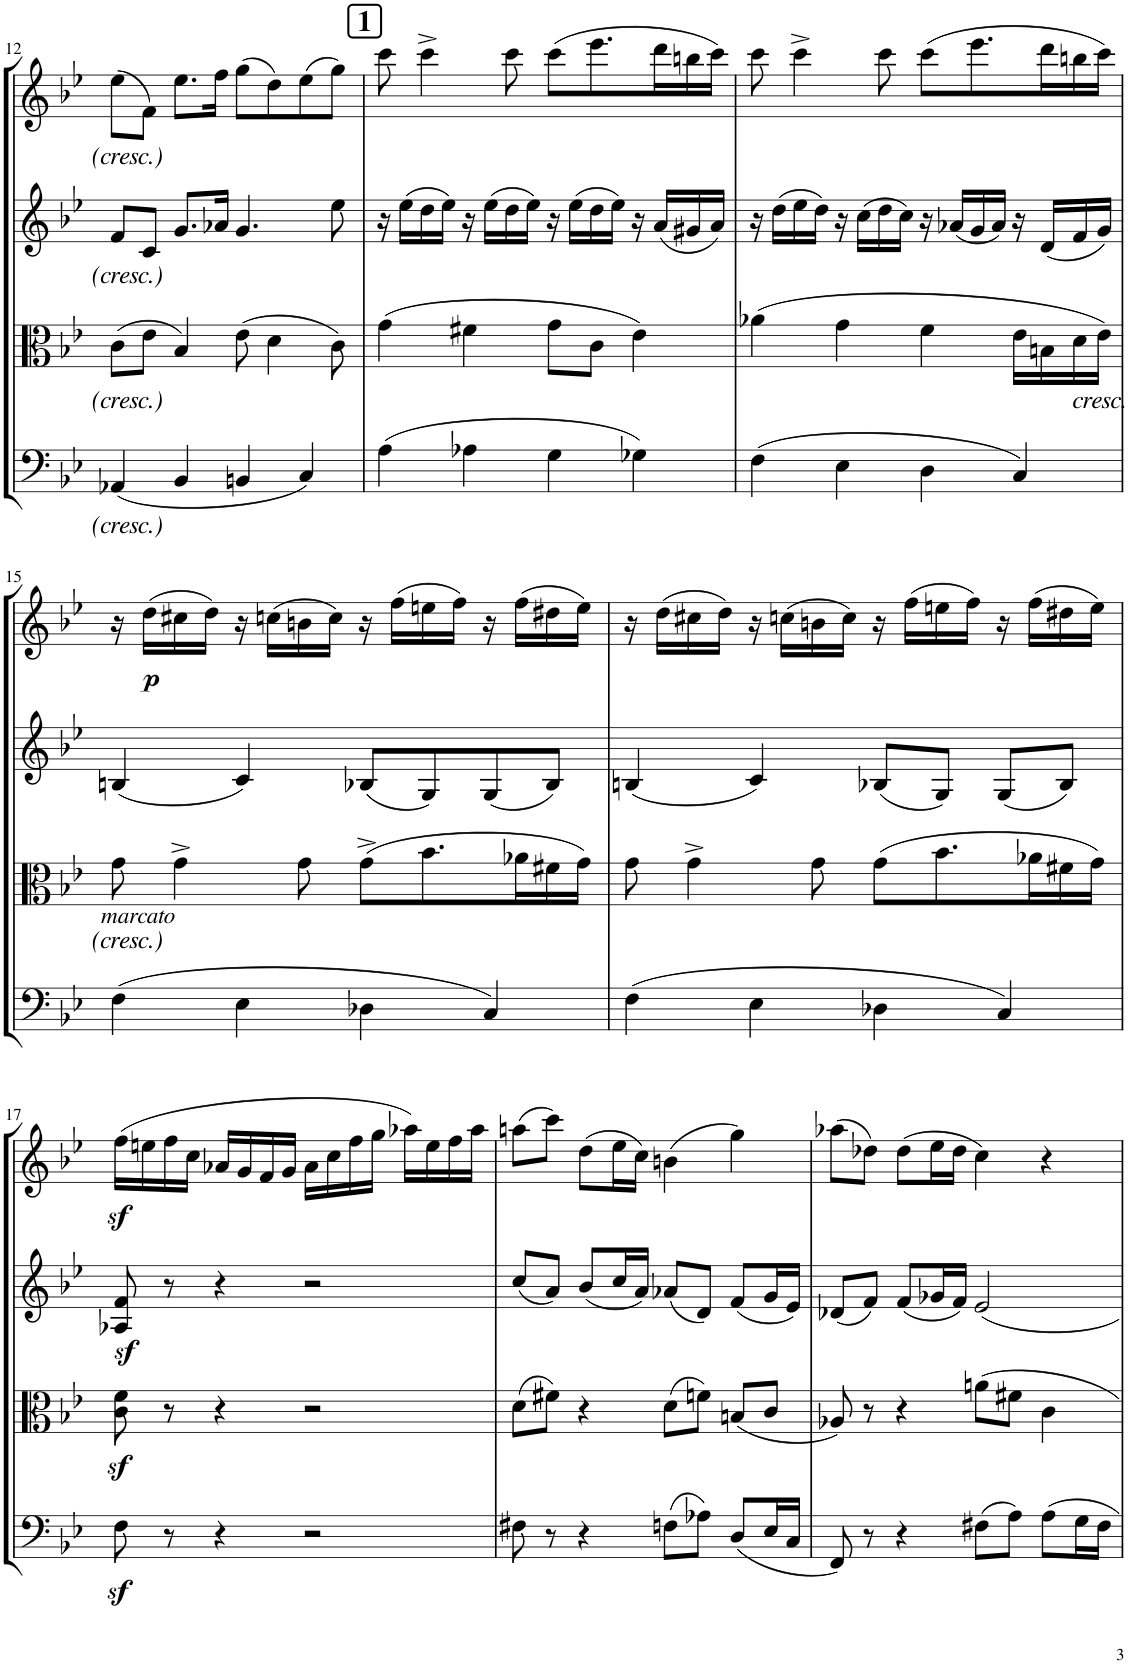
**kern	**kern	**kern	**kern	**dynam
*part4	*part3	*part2	*part1	*part1
*staff4	*staff3	*staff2	*staff1	*staff1
*I"Violoncello	*I"Viola	*I"Violin II	*I"Violin I	*
*I'Vc	*I'Vla	*I'Vln	*I'Vln	*
!!LO:PB:g=z
*clefF4	*clefC3	*clefG2	*clefG2	*
*k[b-e-]	*k[b-e-]	*k[b-e-]	*k[b-e-]	*
*M4/4	*M4/4	*M4/4	*M4/4	*
=12	=12	=12	=12	=12
(4AA-X/	(8c\L	8f/L	(8ee-\L	.
.	8e-\J	8c/J	8f\J)	.
4BB-/	4B-/)	8.g/L	8.ee-\L	.
.	.	16a-X/Jk	16ff\Jk	.
4BBn/	(8e-\	4.g/	(8gg\L	.
.	4d\	.	8dd\)	.
4C/)	.	.	(8ee-\	.
.	8c\)	8ee-\	8gg\J)	.
!!LO:REH:place=s1:a:B:cj:fs=14:t=1
=13	=13	=13	=13	=13
(4A\	(4g\	16r	8ccc\	.
.	.	(16ee-\LL	.	.
.	.	16dd\	4ccc^\	.
.	.	16ee-\JJ)	.	.
4A-X\	4f#X\	16r	.	.
.	.	(16ee-\LL	.	.
.	.	16dd\	8ccc\	.
.	.	16ee-\JJ)	.	.
4G\	8g\L	16r	(8ccc\L	.
.	.	(16ee-\LL	.	.
.	8c\J	16dd\	8.eee-\	.
.	.	16ee-\JJ)	.	.
4G-X\)	4e-\)	16r	.	.
.	.	(16a/LL	16ddd\L	.
.	.	16g#X/	16bbn\	.
.	.	16a/JJ)	16ccc\JJ)	.
=14	=14	=14	=14	=14
(4F\	(4a-X\	16r	8ccc\	.
.	.	(16dd\LL	.	.
.	.	16ee-\	4ccc^\	.
.	.	16dd\JJ)	.	.
4E-\	4g\	16r	.	.
.	.	(16cc\LL	.	.
.	.	16dd\	8ccc\	.
.	.	16cc\JJ)	.	.
4D\	4f\	16r	(8ccc\L	.
.	.	(16a-X/LL	.	.
.	.	16g/	8.eee-\	.
.	.	16a-/JJ)	.	.
4C/)	16e-\LL	16r	.	.
.	16Bn\	(16d/LL	16ddd\L	.
!	!LO:TX:b:i:t=cresc.	!	!	!
.	16d\	16f/	16bbn\	.
.	16e-\JJ)	16g/JJ)	16ccc\JJ)	.
!!LO:LB:g=z
=15	=15	=15	=15	=15
!	!LO:TX:b:i:t=marcato	!	!	!
(4F\	8g\	(4Bn/	16r	.
!	!	!	!	!LO:DY:b
.	.	.	(16dd\LL	p
.	4g^\	.	16cc#X\	.
.	.	.	16dd\JJ)	.
4E-\	.	4c/)	16r	.
.	.	.	(16ccn\LL	.
.	8g\	.	16bn\	.
.	.	.	16cc\JJ)	.
4D-X\	(8g^\L	(8B-X/L	16r	.
.	.	.	(16ff\LL	.
.	8.b-\	8G/)	16een\	.
.	.	.	16ff\JJ)	.
4C/)	.	(8G/	16r	.
.	16a-X\L	.	(16ff\LL	.
.	16f#X\	8B-/J)	16dd#X\	.
.	16g\JJ)	.	16ee\JJ)	.
=16	=16	=16	=16	=16
(4F\	8g\	(4Bn/	16r	.
.	.	.	(16dd\LL	.
.	4g^\	.	16cc#X\	.
.	.	.	16dd\JJ)	.
4E-\	.	4c/)	16r	.
.	.	.	(16ccn\LL	.
.	8g\	.	16bn\	.
.	.	.	16cc\JJ)	.
4D-X\	(8g\L	(8B-X/L	16r	.
.	.	.	(16ff\LL	.
.	8.b-\	8G/J)	16een\	.
.	.	.	16ff\JJ)	.
4C/)	.	(8G/L	16r	.
.	16a-X\L	.	(16ff\LL	.
.	16f#X\	8B-/J)	16dd#X\	.
.	16g\JJ)	.	16ee\JJ)	.
!!LO:LB:g=z
=17	=17	=17	=17	=17
8Fz<\	8c\z< 8f\z<	8A-X/z< 8f/z<	(16ffz<\LL	.
.	.	.	16een\	.
8r	8r	8r	16ff\	.
.	.	.	16cc\JJ	.
4r	4r	4r	16a-X/LL	.
.	.	.	16g/	.
.	.	.	16f/	.
.	.	.	16g/JJ	.
2r	2r	2r	16a-\LL	.
.	.	.	16cc\	.
.	.	.	16ff\	.
.	.	.	16gg\JJ	.
.	.	.	16aa-X\LL)	.
.	.	.	16ee\	.
.	.	.	16ff\	.
.	.	.	16aa-\JJ	.
=18	=18	=18	=18	=18
8F#X\	(8d\L	(8cc/L	(8aan\L	.
8r	8f#X\J)	8a/J)	8ccc\J)	.
4r	4r	(8b-/L	(8dd\L	.
.	.	16cc/L	16ee-\L	.
.	.	16a/JJ)	16cc\JJ)	.
(8Fn\L	(8d\L	(8a-X/L	(4bn\	.
8A-X\J)	8fn\J)	8d/J)	.	.
(8D/L	(8Bn/L	(8f/L	4gg\)	.
16E-/L	8c/J	16g/L	.	.
16C/JJ	.	16e-/JJ)	.	.
=19	=19	=19	=19	=19
8FF/)	8A-X/)	(8d-X/L	(8aa-X\L	.
8r	8r	8f/J)	8dd-X\J)	.
4r	4r	(8f/L	(8dd-\L	.
.	.	16g-X/L	16ee-\L	.
.	.	16f/JJ)	16dd-\JJ	.
(8F#X\L	8an\L	2e-/	4cc\)	.
8A\J)	8f#X\J	.	.	.
8A\L	4c\	.	4r	.
16G\L	.	.	.	.
16F#\JJ	.	.	.	.
=	=	=	=	=
*-	*-	*-	*-	*-
